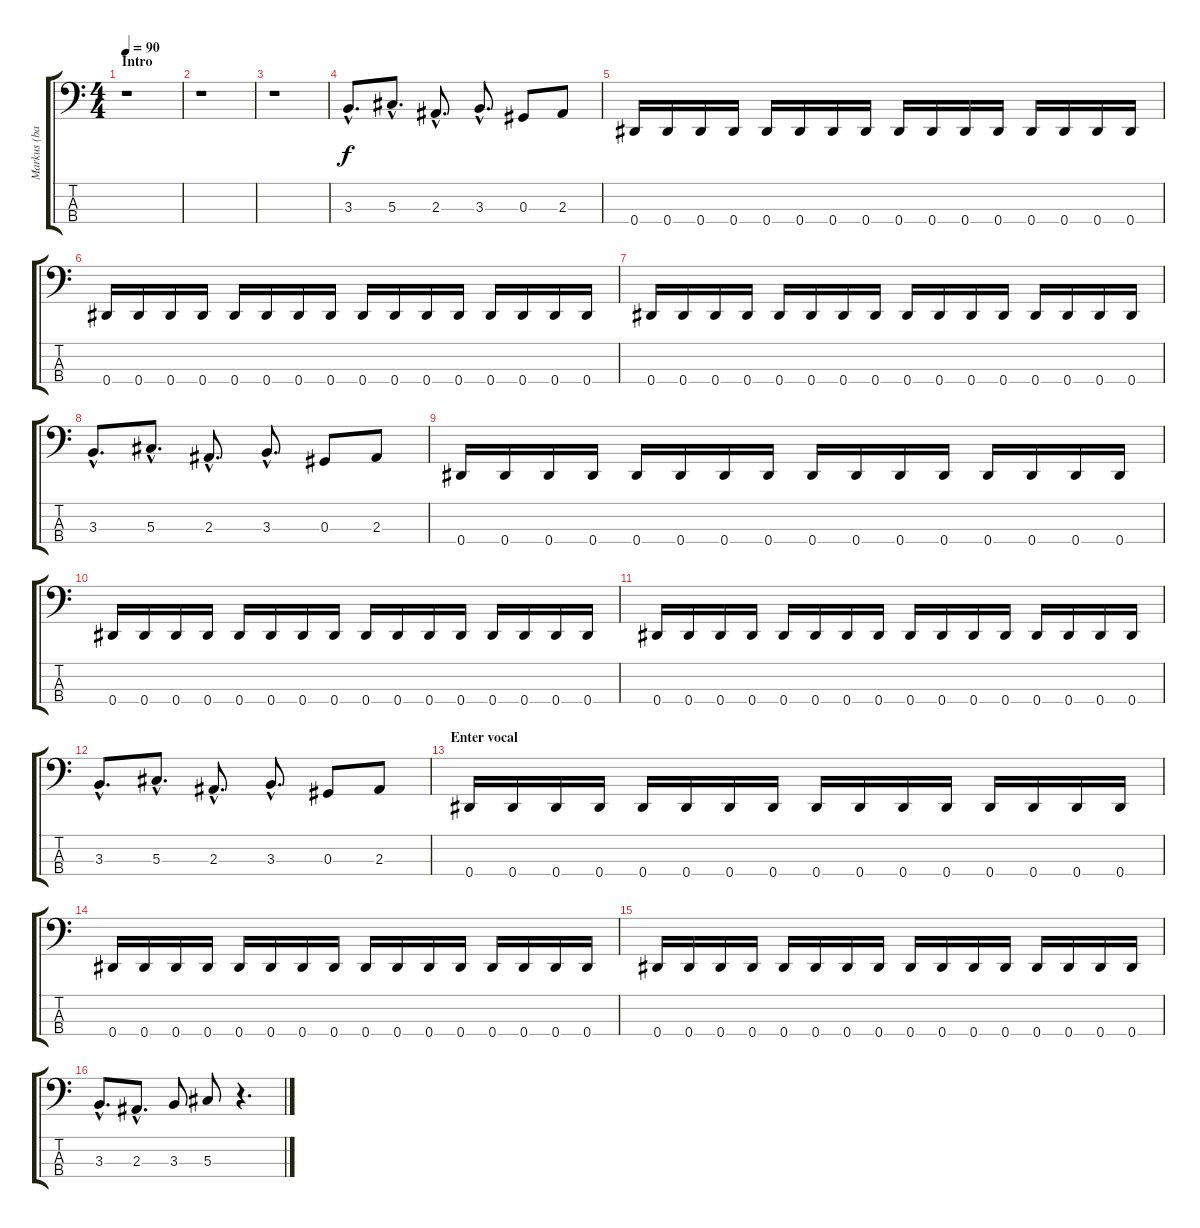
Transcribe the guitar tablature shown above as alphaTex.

\track ("Markus (bass)" "Markus (ba") {instrument electricbassfinger}
\staff {score tabs}
\tuning (Gb2 Db2 Ab1 Eb1) {hide}
\ts (4 4)
\section ("" "Intro")
\tempo 90
\clef f4
\ks c
r.1{dy f instrument electricbassfinger} |
r.1 |
r.1 |
3.3{hac}.8{d} 5.3{hac}.8{d} 2.3{hac}.8{d} 3.3{hac}.8{d} 0.3.8 2.3.8 |
0.4.16 0.4.16 0.4.16 0.4.16 0.4.16 0.4.16 0.4.16 0.4.16 0.4.16 0.4.16 0.4.16 0.4.16 0.4.16 0.4.16 0.4.16 0.4.16 |
0.4.16 0.4.16 0.4.16 0.4.16 0.4.16 0.4.16 0.4.16 0.4.16 0.4.16 0.4.16 0.4.16 0.4.16 0.4.16 0.4.16 0.4.16 0.4.16 |
0.4.16 0.4.16 0.4.16 0.4.16 0.4.16 0.4.16 0.4.16 0.4.16 0.4.16 0.4.16 0.4.16 0.4.16 0.4.16 0.4.16 0.4.16 0.4.16 |
3.3{hac}.8{d} 5.3{hac}.8{d} 2.3{hac}.8{d} 3.3{hac}.8{d} 0.3.8 2.3.8 |
0.4.16 0.4.16 0.4.16 0.4.16 0.4.16 0.4.16 0.4.16 0.4.16 0.4.16 0.4.16 0.4.16 0.4.16 0.4.16 0.4.16 0.4.16 0.4.16 |
0.4.16 0.4.16 0.4.16 0.4.16 0.4.16 0.4.16 0.4.16 0.4.16 0.4.16 0.4.16 0.4.16 0.4.16 0.4.16 0.4.16 0.4.16 0.4.16 |
0.4.16 0.4.16 0.4.16 0.4.16 0.4.16 0.4.16 0.4.16 0.4.16 0.4.16 0.4.16 0.4.16 0.4.16 0.4.16 0.4.16 0.4.16 0.4.16 |
3.3{hac}.8{d} 5.3{hac}.8{d} 2.3{hac}.8{d} 3.3{hac}.8{d} 0.3.8 2.3.8 |
\section ("" "Enter vocal")
0.4.16 0.4.16 0.4.16 0.4.16 0.4.16 0.4.16 0.4.16 0.4.16 0.4.16 0.4.16 0.4.16 0.4.16 0.4.16 0.4.16 0.4.16 0.4.16 |
0.4.16 0.4.16 0.4.16 0.4.16 0.4.16 0.4.16 0.4.16 0.4.16 0.4.16 0.4.16 0.4.16 0.4.16 0.4.16 0.4.16 0.4.16 0.4.16 |
0.4.16 0.4.16 0.4.16 0.4.16 0.4.16 0.4.16 0.4.16 0.4.16 0.4.16 0.4.16 0.4.16 0.4.16 0.4.16 0.4.16 0.4.16 0.4.16 |
3.3{hac}.8{d} 2.3{hac}.8{d} 3.3.8 5.3.8 r.4{d}
